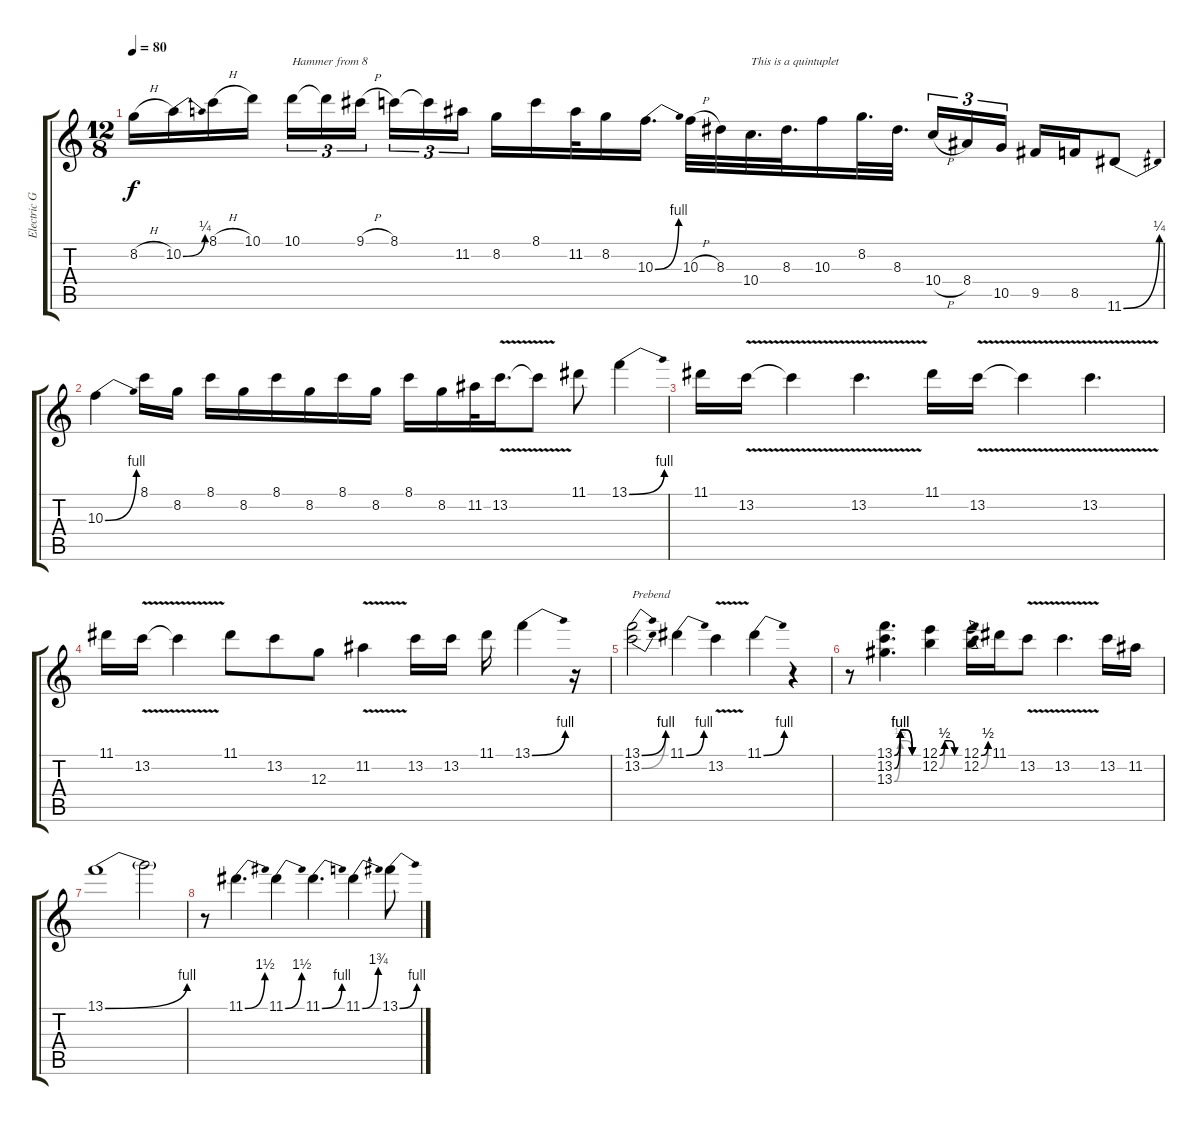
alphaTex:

\track ("Electric Guitar" "Electric G") {instrument overdrivenguitar}
\staff {score tabs}
\tuning (E4 B3 G3 D3 A2 E2) {hide}
\ts (12 8)
\tempo 80
\clef g2
\ks c
8.2{h}.16{dy f} 10.2{be (bend 0 0 60 1)}.16 8.1{h}.16 10.1.16{beam splitsecondary} 10.1.16{tu (3 2) txt "Hammer from 8"} 10.1{t}.16{tu (3 2)} 9.1{h}.16{tu (3 2)} 8.1.16{tu (3 2)} 8.1{t}.16{tu (3 2)} 11.2.16{tu (3 2) beam splitsecondary} 8.2.16 8.1.16 11.2.32 8.2.16 10.3{be (bend 0 0 60 4)}.16{d} 10.3{h}.32 8.3.32 10.4.32{d txt "This is a quintuplet"} 8.3.32{d} 10.3.16 8.2.32{d} 8.3.32{d} 10.4{h}.16{tu (3 2)} 8.4.16{tu (3 2)} 10.5.16{tu (3 2) beam splitsecondary} 9.5.16 8.5.16 11.6{be (bend 0 0 60 1)}.8 |
10.3{be (bend 0 0 60 4)}.4 8.1.16 8.2.16 8.1.16 8.2.16 8.1.16 8.2.16 8.1.16 8.2.16 8.1.16 8.2.16 11.2.32 13.2{v}.16{d} 13.2{t}.8 11.1.8 13.1{be (bend 0 0 60 4)}.4 |
11.1.16 13.2{v}.16 13.2{t}.4 13.2{v}.4{d} 11.1.16 13.2{v}.16 13.2{t}.4 13.2{v}.4{d} |
11.1.16 13.2{v}.16 13.2{t}.4 11.1.8 13.2.8 12.3.8 11.2{v}.4 13.2.16 13.2.16 11.1.16 13.1{be (bend 0 0 60 4)}.4 r.16 |
(13.1{be (bend 0 0 60 4)} 13.2{be (bend 0 0 60 4)}).2{txt "Prebend"} 11.1{be (bend 0 0 60 4)}.4 13.2{v}.4 11.1{be (bend 0 0 60 4)}.4 r.4 |
r.8 (13.1{be (custom 0 0 15 4 30 4 45 0 60 0)} 13.2{be (custom 0 0 15 4 30 4 45 0 60 0)} 13.3{be (custom 0 0 15 2 30 2 45 0 60 0)}).4{d} (12.1{be (custom 0 0 15 2 30 2 45 0 60 0)} 12.2{be (custom 0 0 15 2 30 2 45 0 60 0)}).4 (12.1{be (bend 0 0 60 2)} 12.2{be (bend 0 0 60 2)}).16 11.1.16 13.2{v}.8 13.2{v}.4{d} 13.2.16 11.2.16 |
13.1{be (bend 0 0 60 4)}.1 13.1{t}.2 |
r.8 11.1{be (bend 0 0 60 6)}.4{d} 11.1{be (bend 0 0 60 6)}.4 11.1{be (bend 0 0 60 4)}.4{d} 11.1{be (bend 0 0 60 7)}.4 13.1{be (bend 0 0 60 4)}.8
